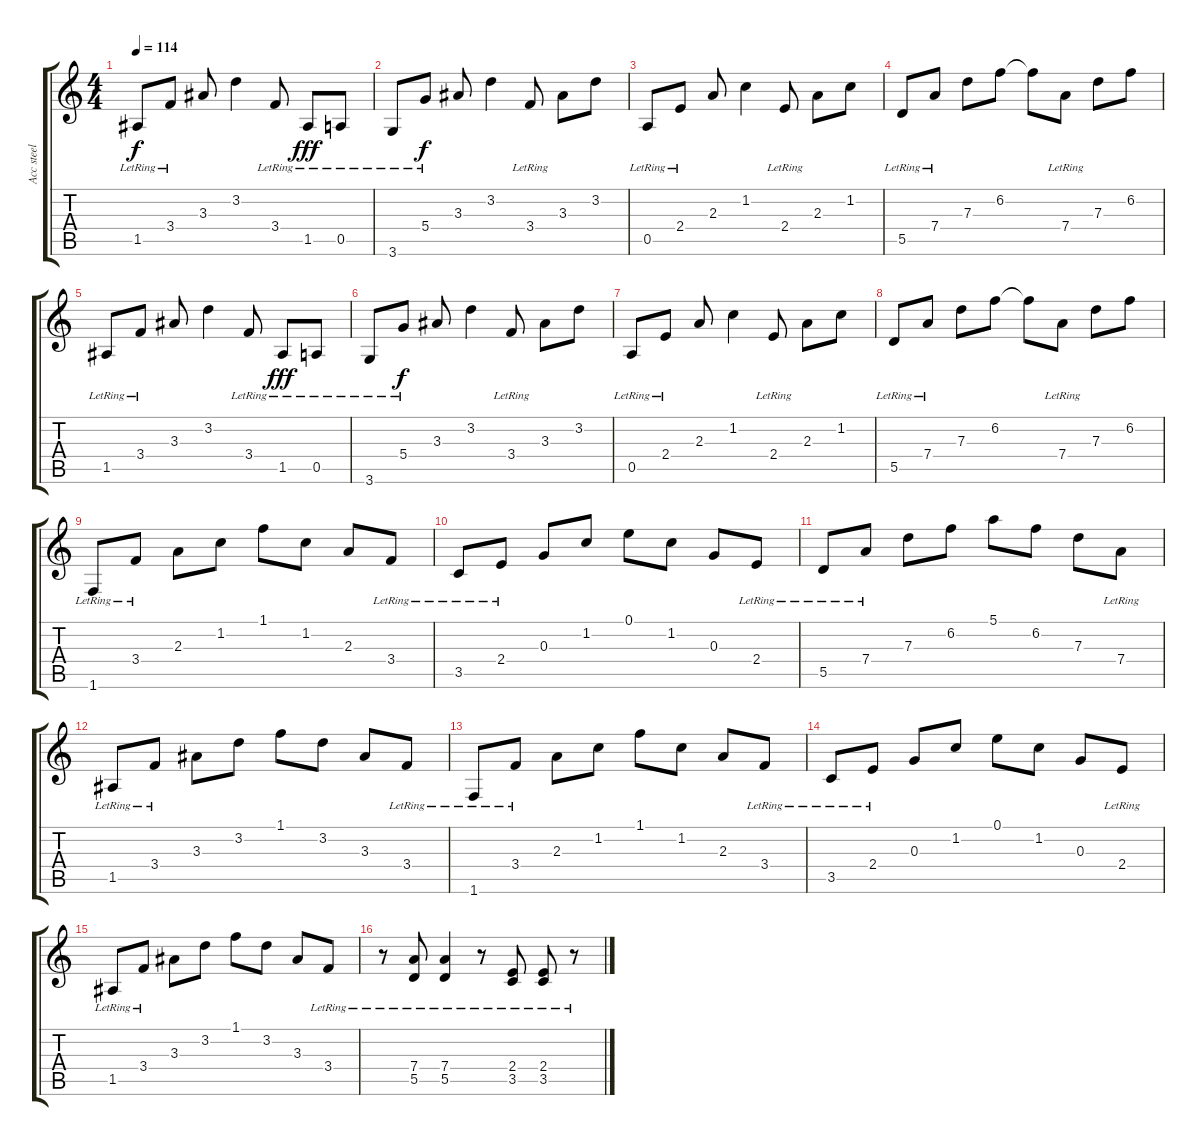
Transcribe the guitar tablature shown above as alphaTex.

\track ("Acc steel" "Acc steel") {instrument acousticguitarsteel}
\staff {score tabs}
\tuning (E4 B3 G3 D3 A2 E2) {hide}
\ts (4 4)
\tempo 114
\clef g2
\ks c
1.5{lr}.8{dy f} 3.4{lr}.8 3.3.8 3.2.4 3.4{lr}.8 1.5{lr}.8{dy fff} 0.5{lr}.8 |
3.6{lr}.8 5.4{lr}.8{dy f} 3.3.8 3.2.4 3.4{lr}.8 3.3.8 3.2.8 |
0.5{lr}.8 2.4{lr}.8 2.3.8 1.2.4 2.4{lr}.8 2.3.8 1.2.8 |
5.5{lr}.8 7.4{lr}.8 7.3.8 6.2.8 6.2{t}.8 7.4{lr}.8 7.3.8 6.2.8 |
1.5{lr}.8 3.4{lr}.8 3.3.8 3.2.4 3.4{lr}.8 1.5{lr}.8{dy fff} 0.5{lr}.8 |
3.6{lr}.8 5.4{lr}.8{dy f} 3.3.8 3.2.4 3.4{lr}.8 3.3.8 3.2.8 |
0.5{lr}.8 2.4{lr}.8 2.3.8 1.2.4 2.4{lr}.8 2.3.8 1.2.8 |
5.5{lr}.8 7.4{lr}.8 7.3.8 6.2.8 6.2{t}.8 7.4{lr}.8 7.3.8 6.2.8 |
1.6{lr}.8 3.4{lr}.8 2.3.8 1.2.8 1.1.8 1.2.8 2.3.8 3.4{lr}.8 |
3.5{lr}.8 2.4{lr}.8 0.3.8 1.2.8 0.1.8 1.2.8 0.3.8 2.4{lr}.8 |
5.5{lr}.8 7.4{lr}.8 7.3.8 6.2.8 5.1.8 6.2.8 7.3.8 7.4{lr}.8 |
1.5{lr}.8 3.4{lr}.8 3.3.8 3.2.8 1.1.8 3.2.8 3.3.8 3.4{lr}.8 |
1.6{lr}.8 3.4{lr}.8 2.3.8 1.2.8 1.1.8 1.2.8 2.3.8 3.4{lr}.8 |
3.5{lr}.8 2.4{lr}.8 0.3.8 1.2.8 0.1.8 1.2.8 0.3.8 2.4{lr}.8 |
1.5{lr}.8 3.4{lr}.8 3.3.8 3.2.8 1.1.8 3.2.8 3.3.8 3.4{lr}.8 |
r.8 (7.4{lr} 5.5{lr}).8 (7.4{lr} 5.5{lr}).4 r.8 (2.4{lr} 3.5{lr}).8 (2.4{lr} 3.5{lr}).8 r.8
